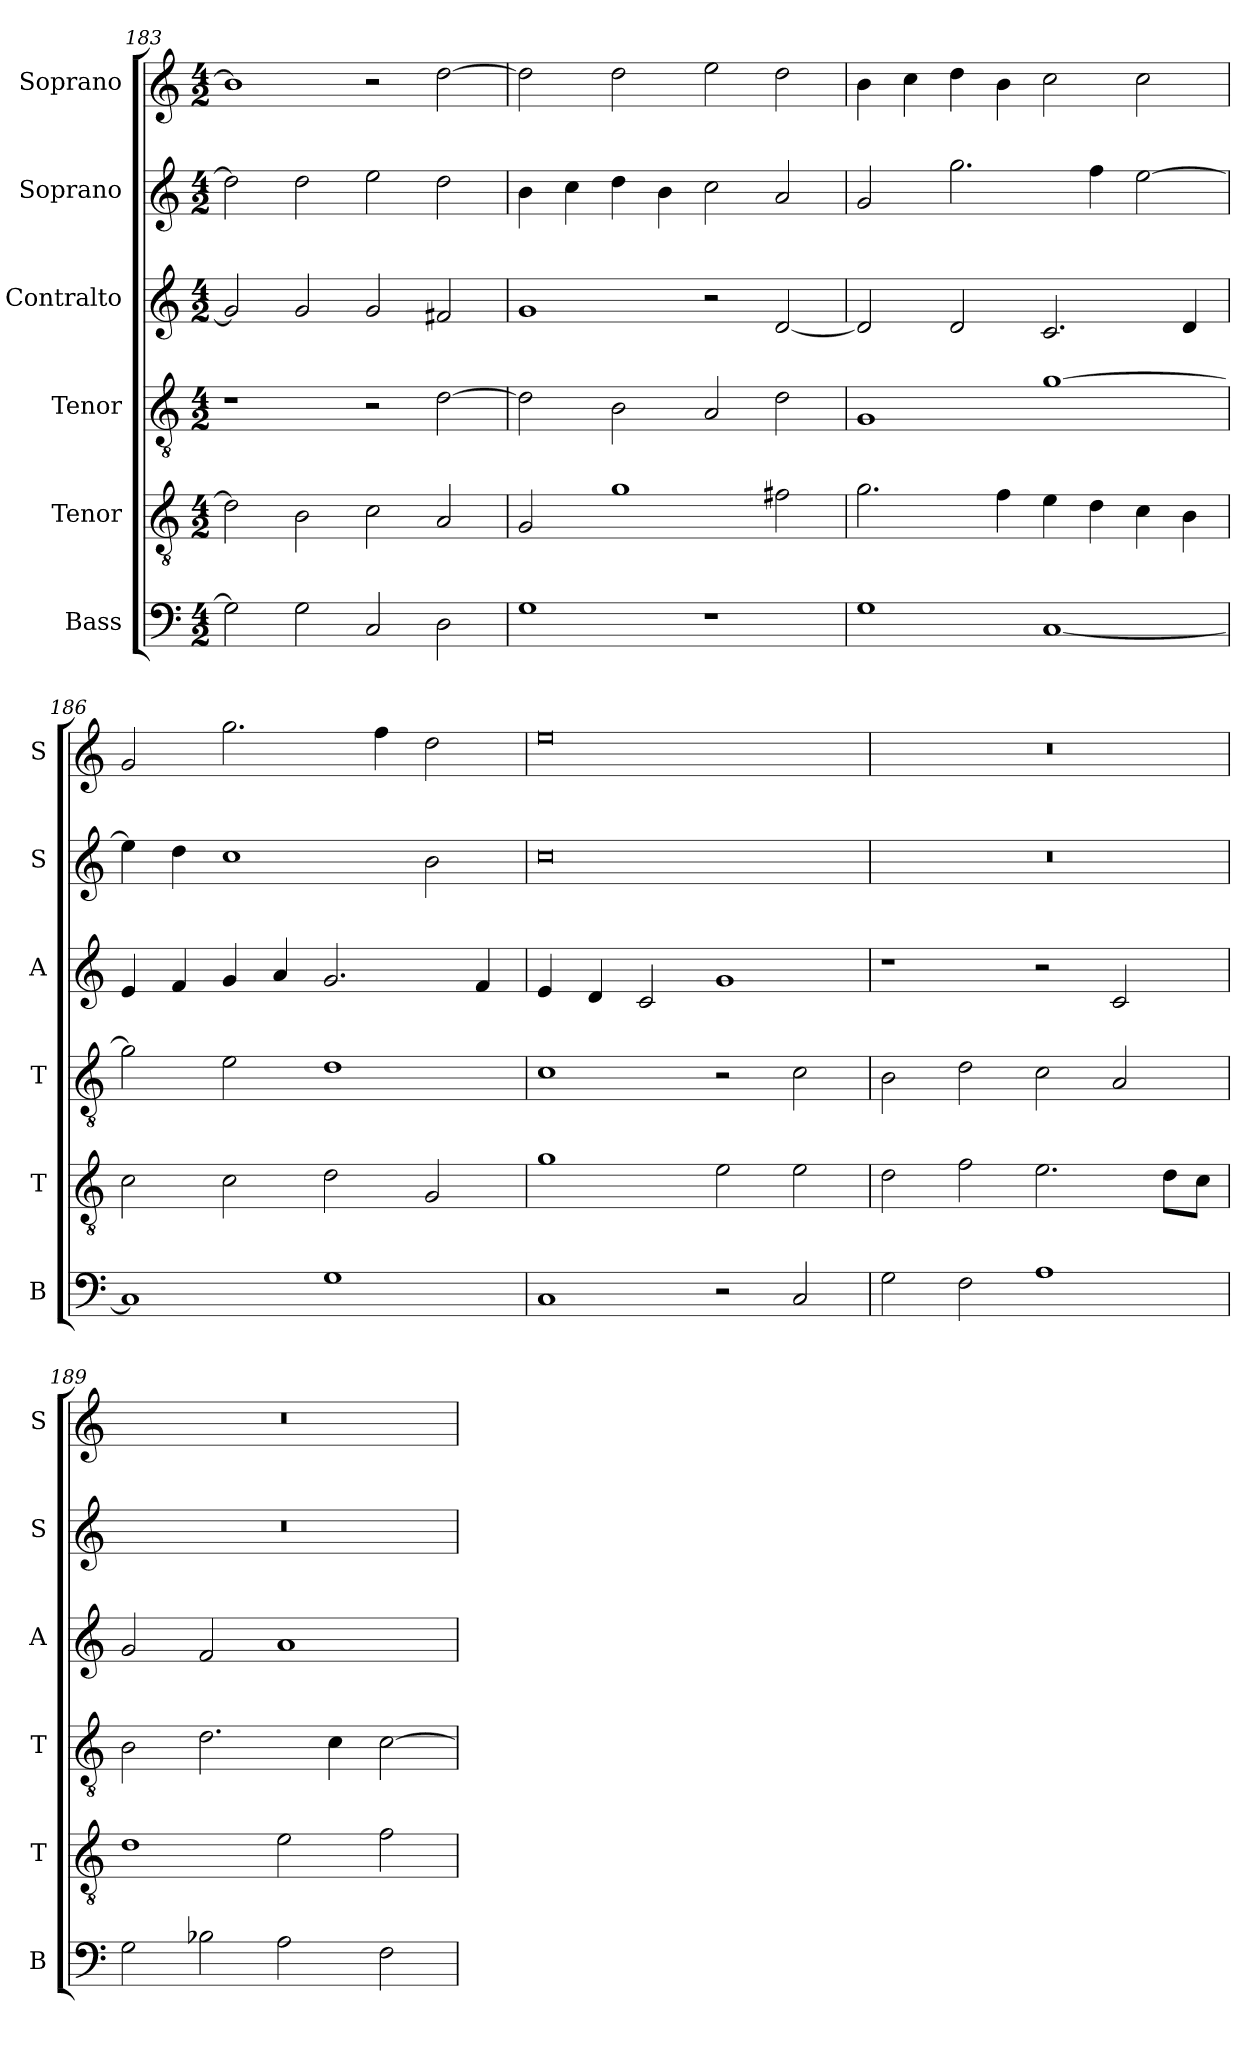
**kern	**kern	**kern	**kern	**kern	**kern
*part6	*part5	*part4	*part3	*part2	*part1
*staff6	*staff5	*staff4	*staff3	*staff2	*staff1
*I"Bass	*I"Tenor	*I"Tenor	*I"Contralto	*I"Soprano	*I"Soprano
*I'B	*I'T	*I'T	*I'A	*I'S	*I'S
*clefF4	*clefGv2	*clefGv2	*clefG2	*clefG2	*clefG2
*k[]	*k[]	*k[]	*k[]	*k[]	*k[]
*C:ion	*C:ion	*C:ion	*C:ion	*C:ion	*C:ion
*M4/2	*M4/2	*M4/2	*M4/2	*M4/2	*M4/2
=183	=183	=183	=183	=183	=183
2G]	2d]	1r	2g]	2dd]	1b]
2G	2B	.	2g	2dd	.
2C	2c	2r	2g	2ee	2r
2D	2A	[2d	2f#X	2dd	[2dd
=184	=184	=184	=184	=184	=184
1G	2G	2d]	1g	4b	2dd]
.	.	.	.	4cc	.
.	1g	2B	.	4dd	2dd
.	.	.	.	4b	.
1r	.	2A	2r	2cc	2ee
.	2f#X	2d	[2d	2a	2dd
=185	=185	=185	=185	=185	=185
1G	2.g	1G	2d]	2g	4b
.	.	.	.	.	4cc
.	.	.	2d	2.gg	4dd
.	4f	.	.	.	4b
[1C	4e	[1g	2.c	.	2cc
.	4d	.	.	4ff	.
.	4c	.	.	[2ee	2cc
.	4B	.	4d	.	.
=186	=186	=186	=186	=186	=186
1C]	2c	2g]	4e	4ee]	2g
.	.	.	4f	4dd	.
.	2c	2e	4g	1cc	2.gg
.	.	.	4a	.	.
1G	2d	1d	2.g	.	.
.	.	.	.	.	4ff
.	2G	.	.	2b	2dd
.	.	.	4f	.	.
=187	=187	=187	=187	=187	=187
1C	1g	1c	4e	0cc	0ee
.	.	.	4d	.	.
.	.	.	2c	.	.
2r	2e	2r	1g	.	.
2C	2e	2c	.	.	.
=188	=188	=188	=188	=188	=188
2G	2d	2B	1r	0r	0r
2F	2f	2d	.	.	.
1A	2.e	2c	2r	.	.
.	.	2A	2c	.	.
.	8d\L	.	.	.	.
.	8c\J	.	.	.	.
=189	=189	=189	=189	=189	=189
2G	1d	2B	2g	0r	0r
2B-X	.	2.d	2f	.	.
2A	2e	.	1a	.	.
.	.	4c	.	.	.
2F	2f	[2c	.	.	.
=	=	=	=	=	=
*-	*-	*-	*-	*-	*-
